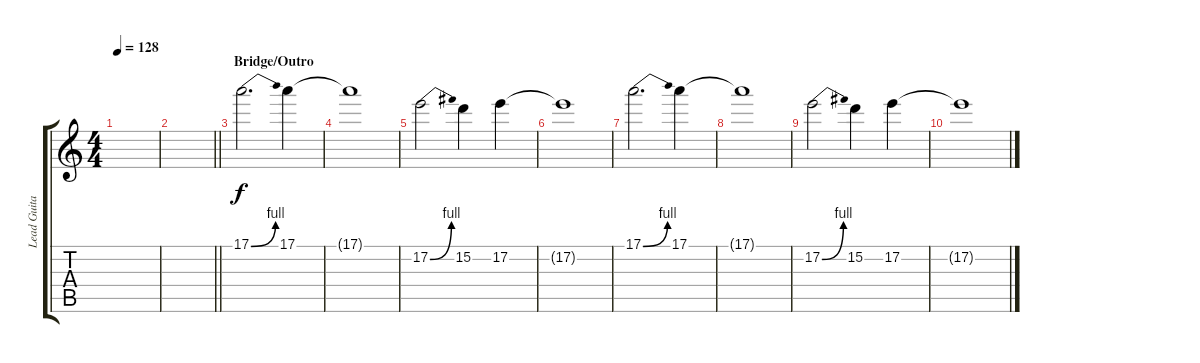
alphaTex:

\track ("Lead Guitar" "Lead Guita") {instrument distortionguitar}
\staff {score tabs}
\tuning (E4 B3 G3 D3 A2 E2) {hide}
\ts (4 4)
\tempo 128
\clef g2
\ks c
|
\barLineRight lightlight
|
\section ("" "Bridge/Outro")
17.1{be (bend 0 0 60 4)}.2{d} 17.1.4 |
17.1{t}.1 |
17.2{be (bend 0 0 60 4)}.2 15.2.4 17.2.4 |
17.2{t}.1 |
17.1{be (bend 0 0 60 4)}.2{d} 17.1.4 |
17.1{t}.1 |
17.2{be (bend 0 0 60 4)}.2 15.2.4 17.2.4 |
17.2{t}.1
